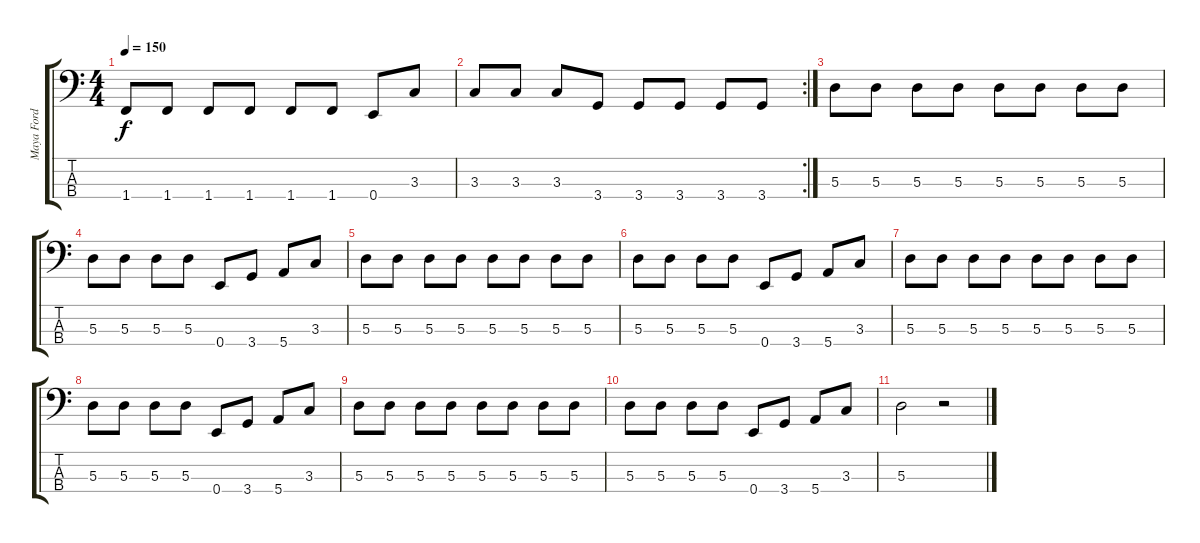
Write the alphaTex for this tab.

\track ("Maya Ford" "Maya Ford") {instrument electricbassfinger}
\staff {score tabs}
\tuning (G2 D2 A1 E1) {hide}
\ts (4 4)
\tempo 150
\clef f4
\ks c
1.4.8{dy f} 1.4.8 1.4.8 1.4.8 1.4.8 1.4.8 0.4.8 3.3.8 |
\rc 2
3.3.8 3.3.8 3.3.8 3.4.8 3.4.8 3.4.8 3.4.8 3.4.8 |
5.3.8 5.3.8 5.3.8 5.3.8 5.3.8 5.3.8 5.3.8 5.3.8 |
5.3.8 5.3.8 5.3.8 5.3.8 0.4.8 3.4.8 5.4.8 3.3.8 |
5.3.8 5.3.8 5.3.8 5.3.8 5.3.8 5.3.8 5.3.8 5.3.8 |
5.3.8 5.3.8 5.3.8 5.3.8 0.4.8 3.4.8 5.4.8 3.3.8 |
5.3.8 5.3.8 5.3.8 5.3.8 5.3.8 5.3.8 5.3.8 5.3.8 |
5.3.8 5.3.8 5.3.8 5.3.8 0.4.8 3.4.8 5.4.8 3.3.8 |
5.3.8 5.3.8 5.3.8 5.3.8 5.3.8 5.3.8 5.3.8 5.3.8 |
5.3.8 5.3.8 5.3.8 5.3.8 0.4.8 3.4.8 5.4.8 3.3.8 |
5.3.2 r.2
